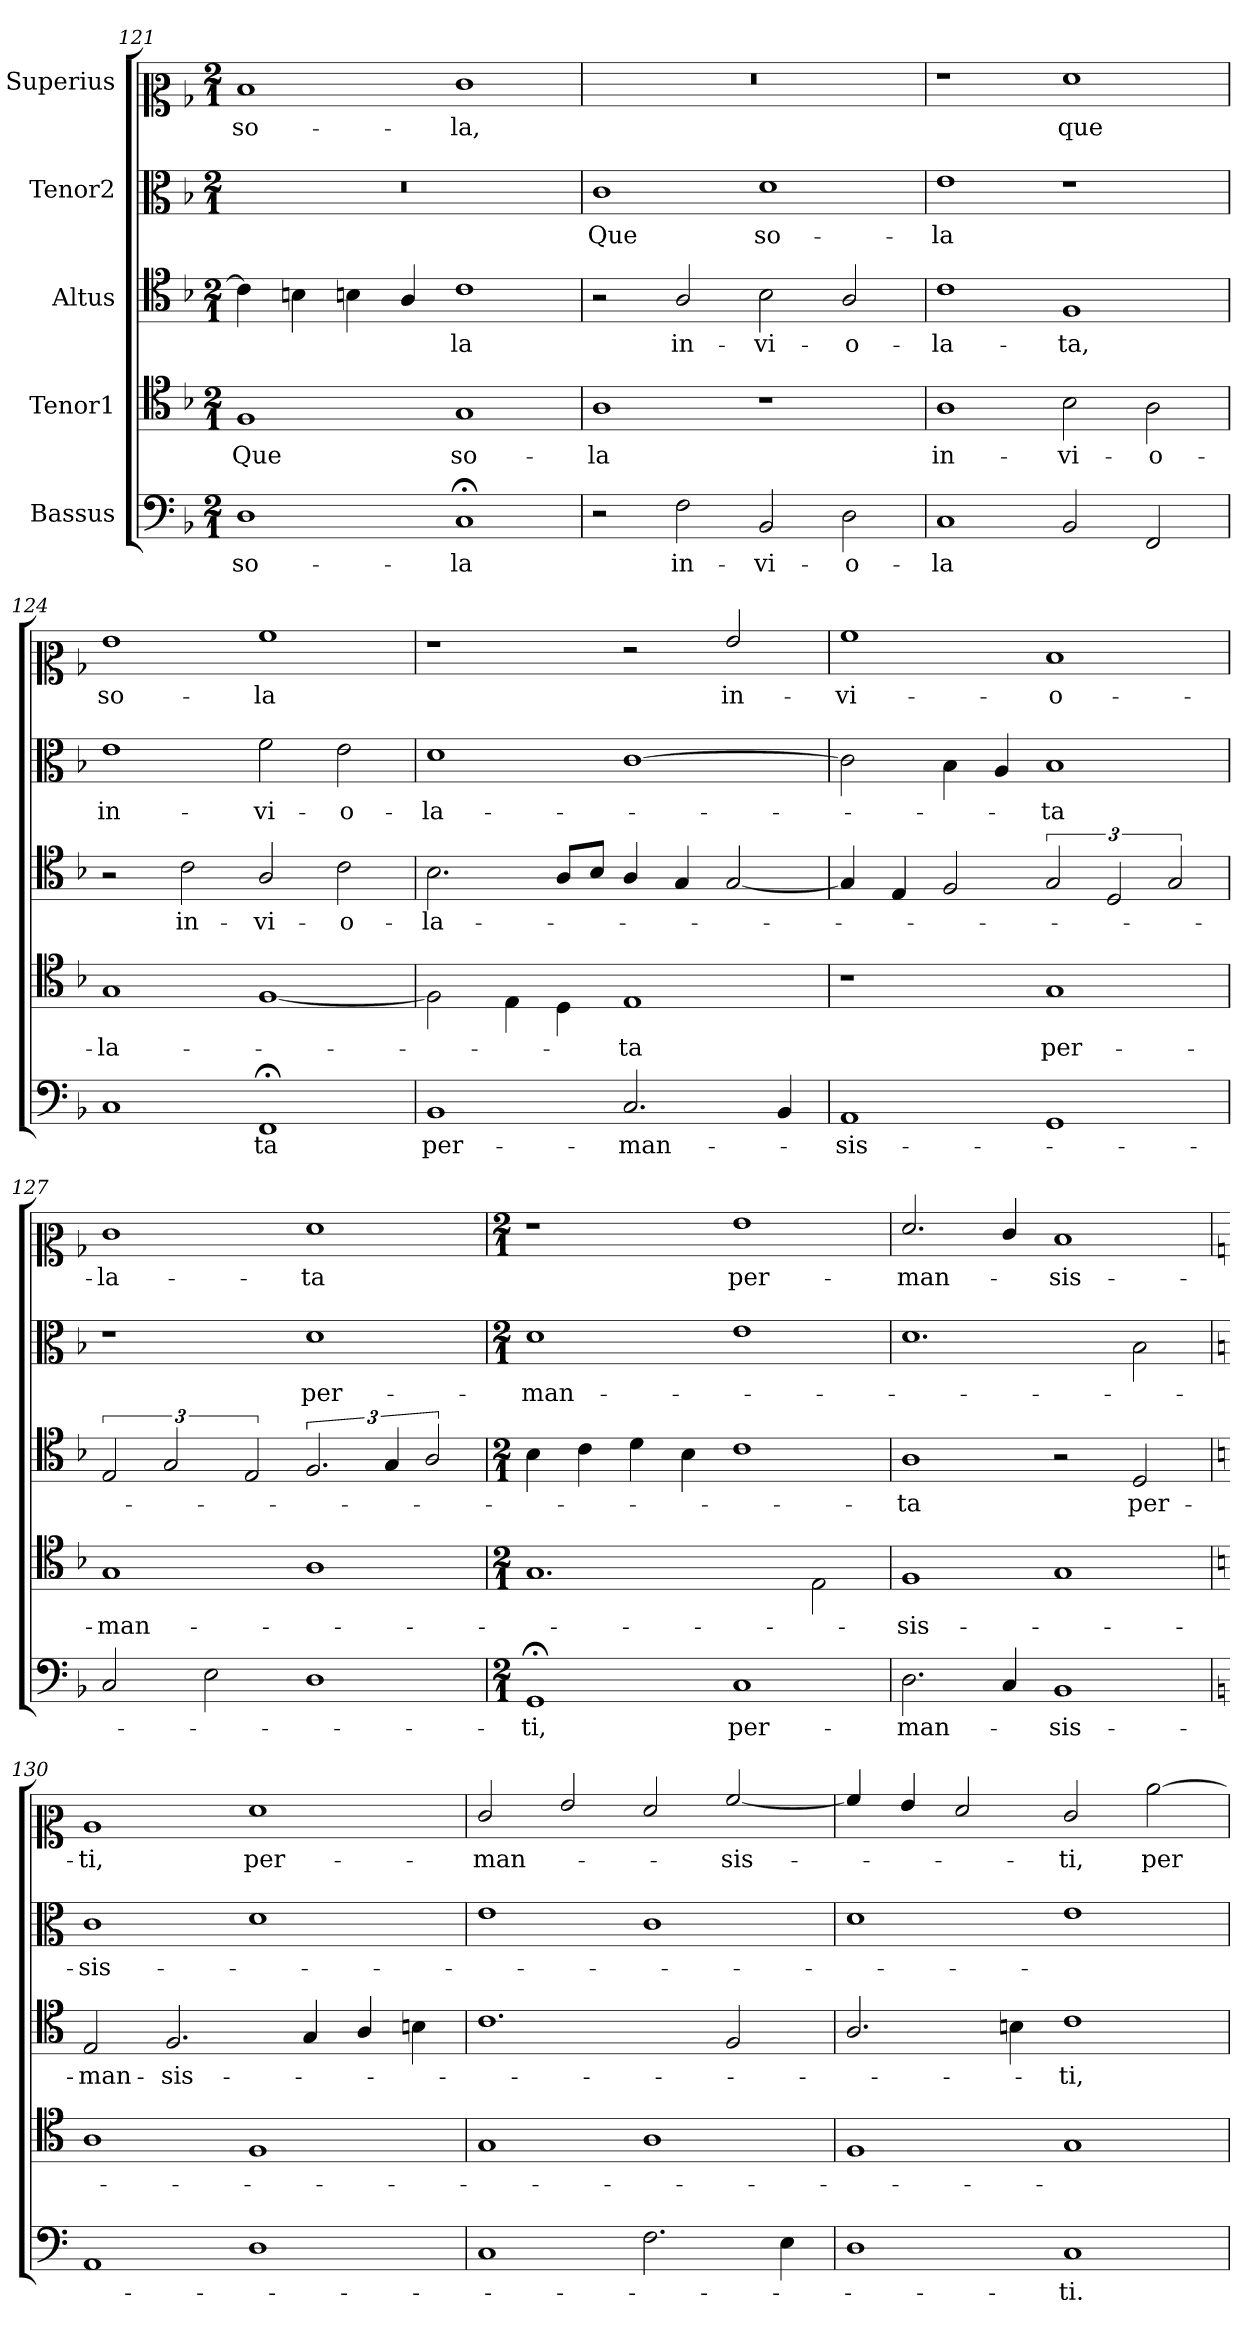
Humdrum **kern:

**kern	**text	**kern	**text	**kern	**text	**kern	**text	**kern	**text
*part5	*part5	*part4	*part4	*part3	*part3	*part2	*part2	*part1	*part1
*staff5	*staff5	*staff4	*staff4	*staff3	*staff3	*staff2	*staff2	*staff1	*staff1
*I"Bassus	*	*I"Tenor1	*	*I"Altus	*	*I"Tenor2	*	*I"Superius	*
*clefF4	*	*clefC4	*	*clefC4	*	*clefC3	*	*clefC2	*
*k[b-]	*	*k[b-]	*	*k[b-]	*	*k[b-]	*	*k[b-]	*
*M2/1	*	*M2/1	*	*M2/1	*	*M2/1	*	*M2/1	*
=121	=121	=121	=121	=121	=121	=121	=121	=121	=121
!	!	!	!	!	!	!LO:N:vis=1	!	!	!
1D	so-	1F	Que	4c\]	.	0r	.	1d	so-
.	.	.	.	4Bn\	.	.	.	.	.
.	.	.	.	4Bn\	.	.	.	.	.
.	.	.	.	4A/	.	.	.	.	.
1C;<	-la	1G	so-	1c	-la	.	.	1e	-la,
=122	=122	=122	=122	=122	=122	=122	=122	=122	=122
!	!	!	!	!	!	!	!	!LO:N:vis=1	!
2r	.	1A	-la	2r	.	1c	Que	0r	.
2F\	in-	.	.	2A/	in-	.	.	.	.
2BB-/	-vi-	1r	.	2B-\	-vi-	1d	so-	.	.
2D\	-o-	.	.	2A/	-o-	.	.	.	.
=123	=123	=123	=123	=123	=123	=123	=123	=123	=123
1C	-la	1A	in-	1c	-la-	1e	-la	1r	.
2BB-/	.	2B-\	-vi-	1F	-ta,	1r	.	1f	que
2FF/	.	2A\	-o-	.	.	.	.	.	.
=124	=124	=124	=124	=124	=124	=124	=124	=124	=124
1C	.	1G	-la-	2r	.	1e	in-	1g	so-
.	.	.	.	2c\	in-	.	.	.	.
1FF;<	ta	[1F	.	2A/	-vi-	2f\	-vi-	1a	-la
.	.	.	.	2c\	-o-	2e\	-o-	.	.
!!LO:PB:g=z
=125	=125	=125	=125	=125	=125	=125	=125	=125	=125
1BB-	per-	2F\]	.	2.B-\	-la-	1d	-la-	1r	.
.	.	4E\	.	.	.	.	.	.	.
.	.	4D\	.	8A/L	.	.	.	.	.
.	.	.	.	8B-/J	.	.	.	.	.
2.C/	-man-	1E	-ta	4A/	.	[1c	.	2r	.
.	.	.	.	4G/	.	.	.	.	.
.	.	.	.	[2G/	.	.	.	2g/	in-
4BB-/	.	.	.	.	.	.	.	.	.
=126	=126	=126	=126	=126	=126	=126	=126	=126	=126
1AA	-sis-	1r	.	4G/]	.	2c\]	.	1a	-vi-
.	.	.	.	4E/	.	.	.	.	.
.	.	.	.	2F/	.	4B-\	.	.	.
.	.	.	.	.	.	4A/	.	.	.
1GG	.	1G	per-	3G/	.	1B-	-ta	1d	-o-
.	.	.	.	3D/	.	.	.	.	.
.	.	.	.	3G/	.	.	.	.	.
=127	=127	=127	=127	=127	=127	=127	=127	=127	=127
2C/	.	1G	-man-	3E/	.	1r	.	1e	-la-
.	.	.	.	3G/	.	.	.	.	.
2E\	.	.	.	.	.	.	.	.	.
.	.	.	.	3E/	.	.	.	.	.
1D	.	1A	.	3.F/	.	1d	per-	1f	-ta
.	.	.	.	6G/	.	.	.	.	.
.	.	.	.	3A/	.	.	.	.	.
=128	=128	=128	=128	=128	=128	=128	=128	=128	=128
*M2/1	*	*M2/1	*	*M2/1	*	*M2/1	*	*M2/1	*
1GG;<	-ti,	1.G	.	4B-\	.	1d	-man-	1r	.
.	.	.	.	4c\	.	.	.	.	.
.	.	.	.	4d\	.	.	.	.	.
.	.	.	.	4B-\	.	.	.	.	.
1C	per-	.	.	1c	.	1e	.	1g	per-
.	.	2E\	.	.	.	.	.	.	.
=129	=129	=129	=129	=129	=129	=129	=129	=129	=129
2.D\	-man-	1F	-sis-	1A	-ta	1.d	.	2.f/	-man-
4C/	.	.	.	.	.	.	.	4e/	.
1BB-	-sis-	1G	.	2r	.	.	.	1d	-sis-
.	.	.	.	2D/	per-	2B-\	.	.	.
=130	=130	=130	=130	=130	=130	=130	=130	=130	=130
*k[]	*	*k[]	*	*k[]	*	*k[]	*	*k[]	*
*C:	*	*C:	*	*	*	*C:	*	*C:	*
1AA	.	1A	.	2E/	-man-	1c	-sis-	1c	-ti,
.	.	.	.	2.F/	-sis-	.	.	.	.
1D	.	1F	.	.	.	1d	.	1f	per-
.	.	.	.	4G/	.	.	.	.	.
.	.	.	.	4A/	.	.	.	.	.
.	.	.	.	4Bn\	.	.	.	.	.
!!LO:LB:g=z
=131	=131	=131	=131	=131	=131	=131	=131	=131	=131
1C	.	1G	.	1.c	.	1e	.	2e/	-man-
.	.	.	.	.	.	.	.	2g/	.
2.F\	.	1A	.	.	.	1c	.	2f/	.
.	.	.	.	2F/	.	.	.	[2a/	-sis-
4E\	.	.	.	.	.	.	.	.	.
=132	=132	=132	=132	=132	=132	=132	=132	=132	=132
1D	.	1F	.	2.A/	.	1d	.	4a/]	.
.	.	.	.	.	.	.	.	4g/	.
.	.	.	.	.	.	.	.	2f/	.
.	.	.	.	4Bn\	.	.	.	.	.
1C	-ti.	1G	.	1c	-ti,	1e	.	2e/	-ti,
.	.	.	.	.	.	.	.	[2cc\	per-
=	=	=	=	=	=	=	=	=	=
*-	*-	*-	*-	*-	*-	*-	*-	*-	*-
